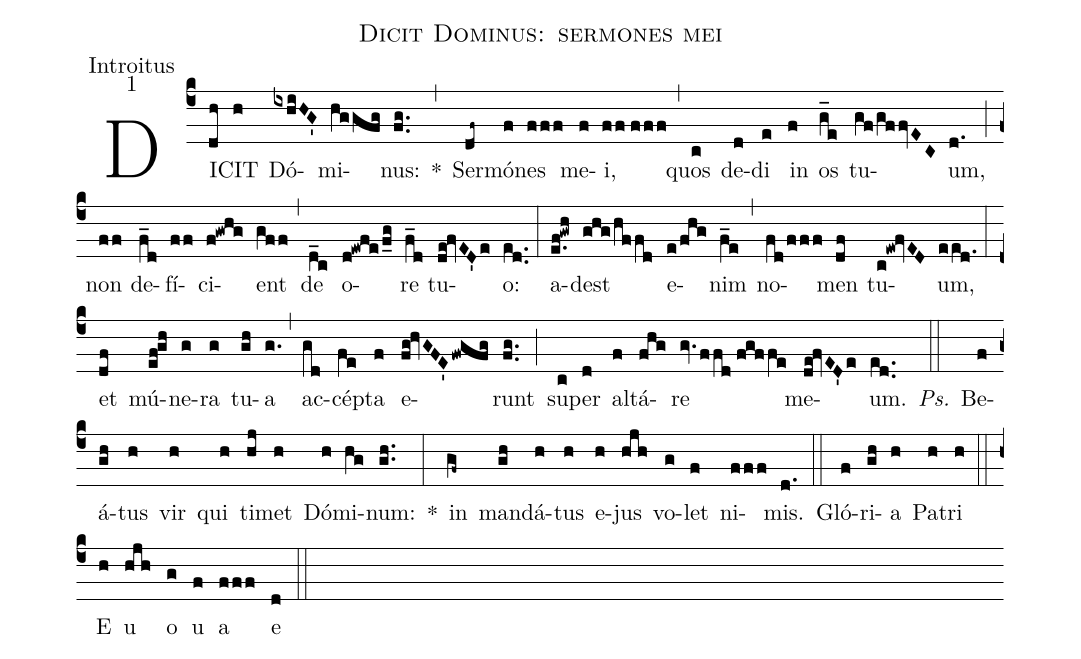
name:Dicit Dominus: sermones mei;
office-part:Introitus;
mode:1;
%%
(c4) DI(dh)CIT(h) Dó(ixhiHG')mi(hggfg)nus:(fg..) *(,) Ser(df~)mó(f)nes(fff) me(f)i,(ff//fff) (,) quos(c) de(d)di(e) in(f) os(g_e) tu(gf/gffvEC)um,(d.) (;) non(ff) de(f_d)fí(ff)ci(f!gwhg)ent(gff) (,) de(d_c) o(d!ewfe/f_g)re(f_d) tu(de!fvED'e)o:(ed..) (:) a(e.f!gwh)dest(ghg/hffd) e(e/fhg)nim(f_e) (,) no(fd/fff)men(df) tu(c!ew!fvED)um,(eed.) (:) et(df) mú(ef!gh)ne(g)ra(g) tu(gh)a(g.) (,) ac(gd)cé(fe)pta(f) e(fg!hvGFE'fwgfg)runt(fg..) (;) su(c)per(d) al(f)tá(fhg)re(gv./ffd//fgffe) me(de!fvED'e)um.(ed..) <i>Ps.</i>(::) Be(f)á(gh)tus(h) vir(h) qui(h) ti(hj)met(h) Dó(h)mi(hg)num:(gh..) *(:) in(gf~) man(gh)dá(h)tus(h) e(h)jus(hjh) vo(g)let(f) ni(fff)mis.(d.) (::) Gló(f)ri(gh)a(h) Pa(h)tri(h) (::) E(h) u(hjh) o(g) u(f) a(fff) e(d) (::)
